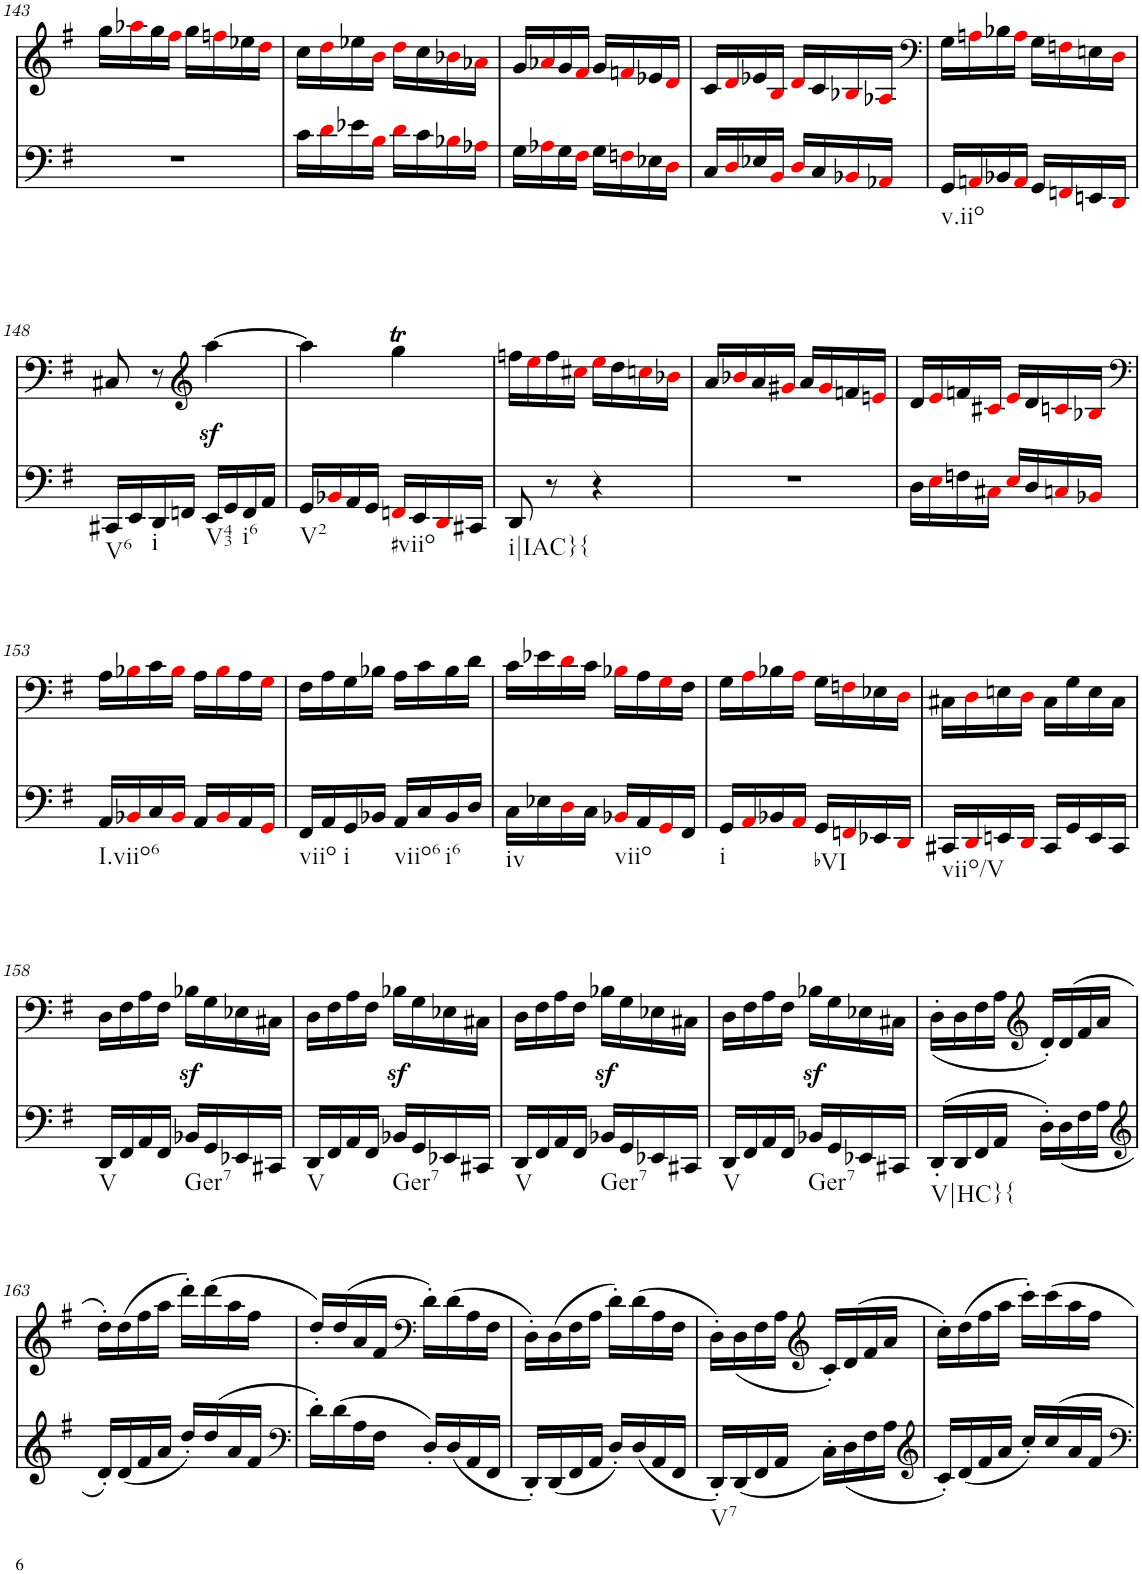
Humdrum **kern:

**kern	**kern	**text
*part2	*part1	*part1
*staff2	*staff1	*staff1
*I"piano	*I"piano	*
*I'Pno	*I'Pno	*
!!LO:PB:g=z
*clefF4	*clefG2	*
*k[f#]	*k[f#]	*
*G:	*G:	*
*M2/4	*M2/4	*
=143	=143	=143
2r	16gg\LL	.
.	16aa-Xi\	.
.	16gg\	.
.	16ff#i\JJ	.
.	16gg\LL	.
.	16ffni\	.
.	16ee-X\	.
.	16ddi\JJ	.
=144	=144	=144
16c\LL	16cc\LL	.
16di\	16ddi\	.
16e-X\	16ee-X\	.
16Bi\JJ	16bi\JJ	.
16di\LL	16ddi\LL	.
16c\	16cc\	.
16B-Xi\	16b-Xi\	.
16A-Xi\JJ	16a-Xi\JJ	.
=145	=145	=145
16G\LL	16g/LL	.
16A-Xi\	16a-Xi/	.
16G\	16g/	.
16F#i\JJ	16f#i/JJ	.
16G\LL	16g/LL	.
16Fni\	16fni/	.
16E-X\	16e-X/	.
16Di\JJ	16di/JJ	.
=146	=146	=146
16C/LL	16c/LL	.
16Di/	16di/	.
16E-X/	16e-X/	.
16BBi/JJ	16Bi/JJ	.
16Di/LL	16di/LL	.
16C/	16c/	.
16BB-Xi/	16B-Xi/	.
16AA-Xi/JJ	16A-Xi/JJ	.
=147	=147	=147
*	*clefF4	*
!LO:TX:b:t=v.iio	!	!
16GG/LL	16G\LL	.
16AAni/	16Ani\	.
16BB-X/	16B-X\	.
16AAi/JJ	16Ai\JJ	.
16GG/LL	16G\LL	.
16FFni/	16Fni\	.
16EEn/	16En\	.
16DDi/JJ	16Di\JJ	.
!!LO:LB:g=z
=148	=148	=148
!LO:TX:b:t=V6	!	!
16CC#X/LL	8C#X/	.
16EE/	.	.
!LO:TX:b:t=i	!	!
16DD/	8r	.
16FFn/JJ	.	.
*	*clefG2	*
!LO:TX:b:t=V43	!	!
!	!	!LO:LY:b
16EE/LL	[4aaz<\	f
16GG/	.	.
!LO:TX:b:t=i6	!	!
16FF/	.	.
16AA/JJ	.	.
=149	=149	=149
!LO:TX:b:t=V2	!	!
16GG/LL	4aa\]	.
16BB-Xi/	.	.
16AA/	.	.
16GG/JJ	.	.
!LO:TX:b:t=#viio	!	!
16FFni/LL	4ggT\	.
16EE/	.	.
16DDi/	.	.
16CC#X/JJ	.	.
=150	=150	=150
!LO:TX:b:t=i|IAC}{	!	!
8DD/	16ffn\LL	.
.	16eei\	.
8r	16ff\	.
.	16cc#Xi\JJ	.
4r	16eei\LL	.
.	16dd\	.
.	16ccni\	.
.	16b-Xi\JJ	.
=151	=151	=151
2r	16a/LL	.
.	16b-Xi/	.
.	16a/	.
.	16g#Xi/JJ	.
.	16a/LL	.
.	16g#i/	.
.	16fn/	.
.	16eni/JJ	.
=152	=152	=152
16D\LL	16d/LL	.
16Ei\	16ei/	.
16Fn\	16fn/	.
16C#Xi\JJ	16c#Xi/JJ	.
16Ei/LL	16ei/LL	.
16D/	16d/	.
16Cni/	16cni/	.
16BB-Xi/JJ	16B-Xi/JJ	.
!!LO:LB:g=z
=153	=153	=153
*	*clefF4	*
!LO:TX:b:t=I.viio6	!	!
16AA/LL	16A\LL	.
16BB-Xi/	16B-Xi\	.
16C/	16c\	.
16BB-i/JJ	16B-i\JJ	.
16AA/LL	16A\LL	.
16BB-i/	16B-i\	.
16AA/	16A\	.
16GGi/JJ	16Gi\JJ	.
=154	=154	=154
!LO:TX:b:t=viio	!	!
16FF#/LL	16F#\LL	.
16AA/	16A\	.
!LO:TX:b:t=i	!	!
16GG/	16G\	.
16BB-X/JJ	16B-X\JJ	.
!LO:TX:b:t=viio6	!	!
16AA/LL	16A\LL	.
16C/	16c\	.
!LO:TX:b:t=i6	!	!
16BB-/	16B-\	.
16D/JJ	16d\JJ	.
=155	=155	=155
!LO:TX:b:t=iv	!	!
16C\LL	16c\LL	.
16E-X\	16e-X\	.
16Di\	16di\	.
16C\JJ	16c\JJ	.
!LO:TX:b:t=viio	!	!
16BB-Xi/LL	16B-Xi\LL	.
16AA/	16A\	.
16GGi/	16Gi\	.
16FF#/JJ	16F#\JJ	.
=156	=156	=156
!LO:TX:b:t=i	!	!
16GG/LL	16G\LL	.
16AAi/	16Ai\	.
16BB-X/	16B-X\	.
16AAi/JJ	16Ai\JJ	.
!LO:TX:b:t=bVI	!	!
16GG/LL	16G\LL	.
16FFni/	16Fni\	.
16EE-X/	16E-X\	.
16DDi/JJ	16Di\JJ	.
=157	=157	=157
!LO:TX:b:t=viio/V	!	!
16CC#X/LL	16C#X\LL	.
16DDi/	16Di\	.
16EEn/	16En\	.
16DDi/JJ	16Di\JJ	.
16CC#/LL	16C#\LL	.
16GG/	16G\	.
16EE/	16E\	.
16CC#/JJ	16C#\JJ	.
!!LO:LB:g=z
=158	=158	=158
!LO:TX:b:t=V	!	!
16DD/LL	16D\LL	.
16FF#/	16F#\	.
16AA/	16A\	.
16FF#/JJ	16F#\JJ	.
!LO:TX:b:t=Ger7	!	!
!	!	!LO:LY:b
16BB-X/LL	16B-Xz<\LL	sf
16GG/	16G\	.
16EE-X/	16E-X\	.
16CC#X/JJ	16C#X\JJ	.
=159	=159	=159
!LO:TX:b:t=V	!	!
16DD/LL	16D\LL	.
16FF#/	16F#\	.
16AA/	16A\	.
16FF#/JJ	16F#\JJ	.
!LO:TX:b:t=Ger7	!	!
!	!	!LO:LY:b
16BB-X/LL	16B-Xz<\LL	sf
16GG/	16G\	.
16EE-X/	16E-X\	.
16CC#X/JJ	16C#X\JJ	.
=160	=160	=160
!LO:TX:b:t=V	!	!
16DD/LL	16D\LL	.
16FF#/	16F#\	.
16AA/	16A\	.
16FF#/JJ	16F#\JJ	.
!LO:TX:b:t=Ger7	!	!
!	!	!LO:LY:b
16BB-X/LL	16B-Xz<\LL	sf
16GG/	16G\	.
16EE-X/	16E-X\	.
16CC#X/JJ	16C#X\JJ	.
=161	=161	=161
!LO:TX:b:t=V	!	!
16DD/LL	16D\LL	.
16FF#/	16F#\	.
16AA/	16A\	.
16FF#/JJ	16F#\JJ	.
!LO:TX:b:t=Ger7	!	!
!	!	!LO:LY:b
16BB-X/LL	16B-Xz<\LL	sf
16GG/	16G\	.
16EE-X/	16E-X\	.
16CC#X/JJ	16C#X\JJ	.
=162	=162	=162
!LO:TX:b:t=V|HC}{	!	!
(16DD'/LL	(<16D'\LL	.
16DD/	16D\	.
16FF#/	16F#\	.
16AA/JJ	16A\JJ	.
*	*clefG2	*
16D'\LL)	16d'/LL)	.
(<16D\	(16d/	.
16F#\	16f#/	.
16A\JJ	16a/JJ	.
!!LO:LB:g=z
=163	=163	=163
*clefG2	*	*
16d'/LL)	16dd'\LL)	.
(16d/	(16dd\	.
16f#/	16ff#\	.
16a/JJ	16aa\JJ	.
16dd'/LL)	16ddd'\LL)	.
(>16dd/	(16ddd\	.
16a/	16aa\	.
16f#/JJ	16ff#\JJ	.
=164	=164	=164
*clefF4	*	*
16d'\LL)	16dd'/LL)	.
(16d\	(16dd/	.
16A\	16a/	.
16F#\JJ	16f#/JJ	.
*	*clefF4	*
16D'/LL)	16d'\LL)	.
(16D/	(16d\	.
16AA/	16A\	.
16FF#/JJ	16F#\JJ	.
=165	=165	=165
16DD'/LL)	16D'\LL)	.
(16DD/	(16D\	.
16FF#/	16F#\	.
16AA/JJ	16A\JJ	.
16D'/LL)	16d'\LL)	.
(16D/	(16d\	.
16AA/	16A\	.
16FF#/JJ	16F#\JJ	.
=166	=166	=166
!LO:TX:b:t=V7	!	!
16DD'/LL)	16D'\LL)	.
(<16DD/	(<16D\	.
16FF#/	16F#\	.
16AA/JJ	16A\JJ	.
*	*clefG2	*
16C'\LL)	16c'/LL)	.
(<16D\	(16d/	.
16F#\	16f#/	.
16A\JJ	16a/JJ	.
=167	=167	=167
*clefG2	*	*
16c'/LL)	16cc'\LL)	.
(16d/	(16dd\	.
16f#/	16ff#\	.
16a/JJ	16aa\JJ	.
16cc'/LL)	16ccc'\LL)	.
16cc/	16ccc\	.
16a/	16aa\	.
16f#/JJ	16ff#\JJ	.
=	=	=
*-	*-	*-
